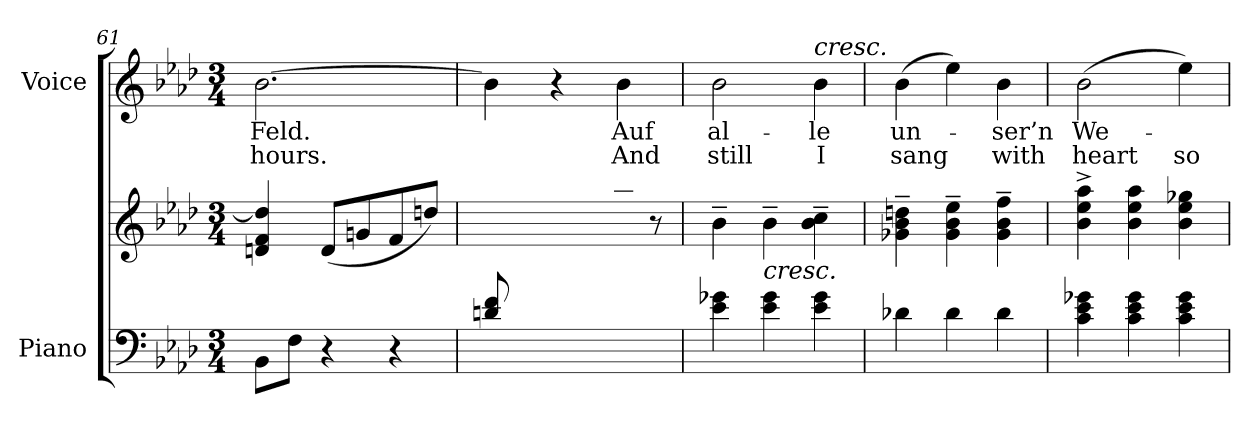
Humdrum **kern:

**kern	**kern	**kern	**text	**text
*part2	*part2	*part1	*part1	*part1
*staff3	*staff2	*staff1	*staff1	*staff1
*I"Piano	*	*I"Voice	*	*
*I'Pno	*	*	*	*
*clefF4	*clefG2	*clefG2	*	*
*k[b-e-a-d-]	*k[b-e-a-d-]	*k[b-e-a-d-]	*	*
*M3/4	*M3/4	*M3/4	*	*
=61	=61	=61	=61	=61
8BB-\L	4dn/ 4f/ 4dd/]	[2.b-\	Feld.	hours.
8F\J	.	.	.	.
4r	(8d/L	.	.	.
.	8gn/	.	.	.
4r	8f/	.	.	.
.	8ddn/J)	.	.	.
=62	=62	=62	=62	=62
*^	*	*	*	*
(8dn/ 8f/L	2.ryy	8ryy	4b-\]	.	.
2ryy	.	8an\	.	.	.
.	.	8b-\	4r	.	.
.	.	8ff\	.	.	.
.	.	8bb-\J)	4b-\	Auf	And
8ryy	.	8r	.	.	.
*v	*v	*	*	*	*
=63	=63	=63	=63	=63
4e-\ 4g-X\	4b-~\	2b-\	al-	still
!	!LO:TX:b:i:t=cresc.	!	!	!
4e-\ 4g-\	4b-~\	.	.	.
!	!	!LO:TX:a:i:t=cresc.	!	!
4e-\ 4g-\	4b-\~ 4cc\~	4b-\	-le	I
=64	=64	=64	=64	=64
4d-X\	4g-X\~ 4b-\~ 4ddn\~	(4b-\	un-	sang
4d-\	4g-\~ 4b-\~ 4ee-\~	4ee-\)	.	.
4d-\	4g-\~ 4b-\~ 4ff\~	4b-\	-ser’n	with
=65	=65	=65	=65	=65
4c\ 4e-\ 4g-X\	4b-\^ 4ee-\^ 4aa-\^	(2b-\	We-	heart
4c\ 4e-\ 4g-\	4b-\ 4ee-\ 4aa-\	.	.	.
4c\ 4e-\ 4g-\	4b-\ 4ee-\ 4gg-X\	4ee-\)	.	so
=	=	=	=	=
*-	*-	*-	*-	*-
